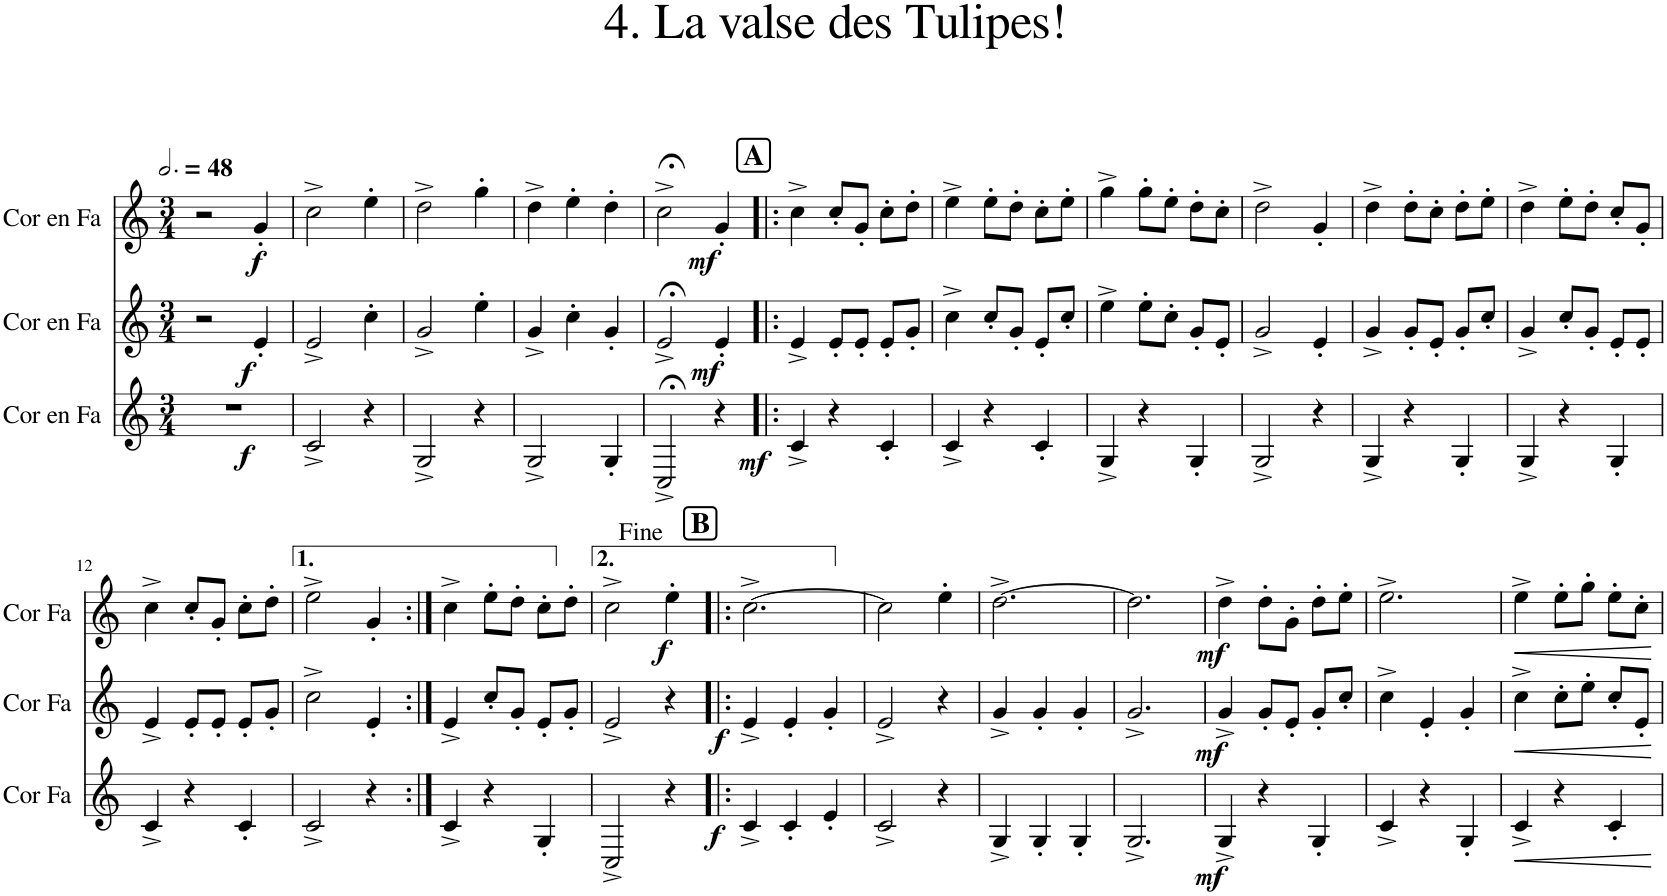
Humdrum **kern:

**kern	**dynam	**kern	**dynam	**kern	**dynam
*part3	*part3	*part2	*part2	*part1	*part1
*staff3	*staff3	*staff2	*staff2	*staff1	*staff1
*I"Cor en Fa	*	*I"Cor en Fa	*	*I"Cor en Fa	*
*I'Cor Fa	*	*I'Cor Fa	*	*I'Cor Fa	*
*clefG2	*	*clefG2	*	*clefG2	*
*Trd4c7	*	*Trd4c7	*	*Trd4c7	*
*k[]	*	*k[]	*	*k[]	*
*M3/4	*	*M3/4	*	*M3/4	*
*MM144	*	*MM144	*	*MM144	*
=1	=1	=1	=1	=1	=1
!	!LO:DY:b	!	!	!	!
2.r	f	2r	.	2r	.
!	!	!	!LO:DY:b	!	!LO:DY:b
.	.	4e'/	f	4g'/	f
=2	=2	=2	=2	=2	=2
2c^/	.	2e^/	.	2cc^\	.
4r	.	4cc'\	.	4ee'\	.
=3	=3	=3	=3	=3	=3
2G^/	.	2g^/	.	2dd^\	.
4r	.	4ee'\	.	4gg'\	.
=4	=4	=4	=4	=4	=4
2G^/	.	4g^/	.	4dd^\	.
.	.	4cc'\	.	4ee'\	.
4G'/	.	4g'/	.	4dd'\	.
=5	=5	=5	=5	=5	=5
2C;<^/	.	2e;<^/	.	2cc;<^\	.
!	!LO:DY:b	!	!LO:DY:b	!	!LO:DY:b
4r	mf	4e'/	mf	4g'/	mf
!!LO:REH:place=s1:a:B:cj:fs=14:t=A
=6!|:	=6!|:	=6!|:	=6!|:	=6!|:	=6!|:
4c^/	.	4e^/	.	4cc^\	.
4r	.	8e'/L	.	8cc'/L	.
.	.	8e'/J	.	8g'/J	.
4c'/	.	8e'/L	.	8cc'\L	.
.	.	8g'/J	.	8dd'\J	.
=7	=7	=7	=7	=7	=7
4c^/	.	4cc^\	.	4ee^\	.
4r	.	8cc'/L	.	8ee'\L	.
.	.	8g'/J	.	8dd'\J	.
4c'/	.	8e'/L	.	8cc'\L	.
.	.	8cc'/J	.	8ee'\J	.
=8	=8	=8	=8	=8	=8
4G^/	.	4ee^\	.	4gg^\	.
4r	.	8ee'\L	.	8gg'\L	.
.	.	8cc'\J	.	8ee'\J	.
4G'/	.	8g'/L	.	8dd'\L	.
.	.	8e'/J	.	8cc'\J	.
=9	=9	=9	=9	=9	=9
2G^/	.	2g^/	.	2dd^\	.
4r	.	4e'/	.	4g'/	.
=10	=10	=10	=10	=10	=10
4G^/	.	4g^/	.	4dd^\	.
4r	.	8g'/L	.	8dd'\L	.
.	.	8e'/J	.	8cc'\J	.
4G'/	.	8g'/L	.	8dd'\L	.
.	.	8cc'/J	.	8ee'\J	.
=11	=11	=11	=11	=11	=11
4G^/	.	4g^/	.	4dd^\	.
4r	.	8cc'/L	.	8ee'\L	.
.	.	8g'/J	.	8dd'\J	.
4G'/	.	8e'/L	.	8cc'/L	.
.	.	8e'/J	.	8g'/J	.
!!LO:LB:g=z
=12	=12	=12	=12	=12	=12
4c^/	.	4e^/	.	4cc^\	.
4r	.	8e'/L	.	8cc'/L	.
.	.	8e'/J	.	8g'/J	.
4c'/	.	8e'/L	.	8cc'\L	.
.	.	8g'/J	.	8dd'\J	.
=13	=13	=13	=13	=13	=13
2c^/	.	2cc^\	.	2ee^\	.
4r	.	4e'/	.	4g'/	.
=14:|!	=14:|!	=14:|!	=14:|!	=14:|!	=14:|!
4c^/	.	4e^/	.	4cc^\	.
4r	.	8cc'/L	.	8ee'\L	.
.	.	8g'/J	.	8dd'\J	.
4G'/	.	8e'/L	.	8cc'\L	.
.	.	8g'/J	.	8dd'\J	.
=15	=15	=15	=15	=15	=15
2C^/	.	2e^/	.	2cc^\	.
!	!LO:DY:b	!	!LO:DY:b	!	!LO:DY:b
4r	f	4r	f	4ee'\	f
!!LO:REH:place=s1:a:B:cj:fs=14:t=B
=16!|:	=16!|:	=16!|:	=16!|:	=16!|:	=16!|:
4c^/	.	4e^/	.	[2.cc^\	.
4c'/	.	4e'/	.	.	.
4e'/	.	4g'/	.	.	.
=17	=17	=17	=17	=17	=17
2c^/	.	2e^/	.	2cc\]	.
4r	.	4r	.	4ee'\	.
=18	=18	=18	=18	=18	=18
4G^/	.	4g^/	.	[2.dd^\	.
4G'/	.	4g'/	.	.	.
4G'/	.	4g'/	.	.	.
=19	=19	=19	=19	=19	=19
2.G^/	.	2.g^/	.	2.dd\]	.
=20	=20	=20	=20	=20	=20
!	!LO:DY:b	!	!LO:DY:b	!	!LO:DY:b
4G^/	mf	4g^/	mf	4dd^\	mf
4r	.	8g'/L	.	8dd'\L	.
.	.	8e'/J	.	8g'\J	.
4G'/	.	8g'/L	.	8dd'\L	.
.	.	8cc'/J	.	8ee'\J	.
=21	=21	=21	=21	=21	=21
4c^/	.	4cc^\	.	2.ee^\	.
4r	.	4e'/	.	.	.
4G'/	.	4g'/	.	.	.
=22	=22	=22	=22	=22	=22
!	!LO:HP:b	!	!LO:HP:b	!	!LO:HP:b
4c^/	<	4cc^\	<	4ee^\	<
4r	.	8cc'\L	.	8ee'\L	.
.	.	8ee'\J	.	8gg'\J	.
4c'/	.	8cc'/L	.	8ee'\L	.
.	.	8e'/J	.	8cc'\J	.
.	[	.	[	.	[
=	=	=	=	=	=
*-	*-	*-	*-	*-	*-
